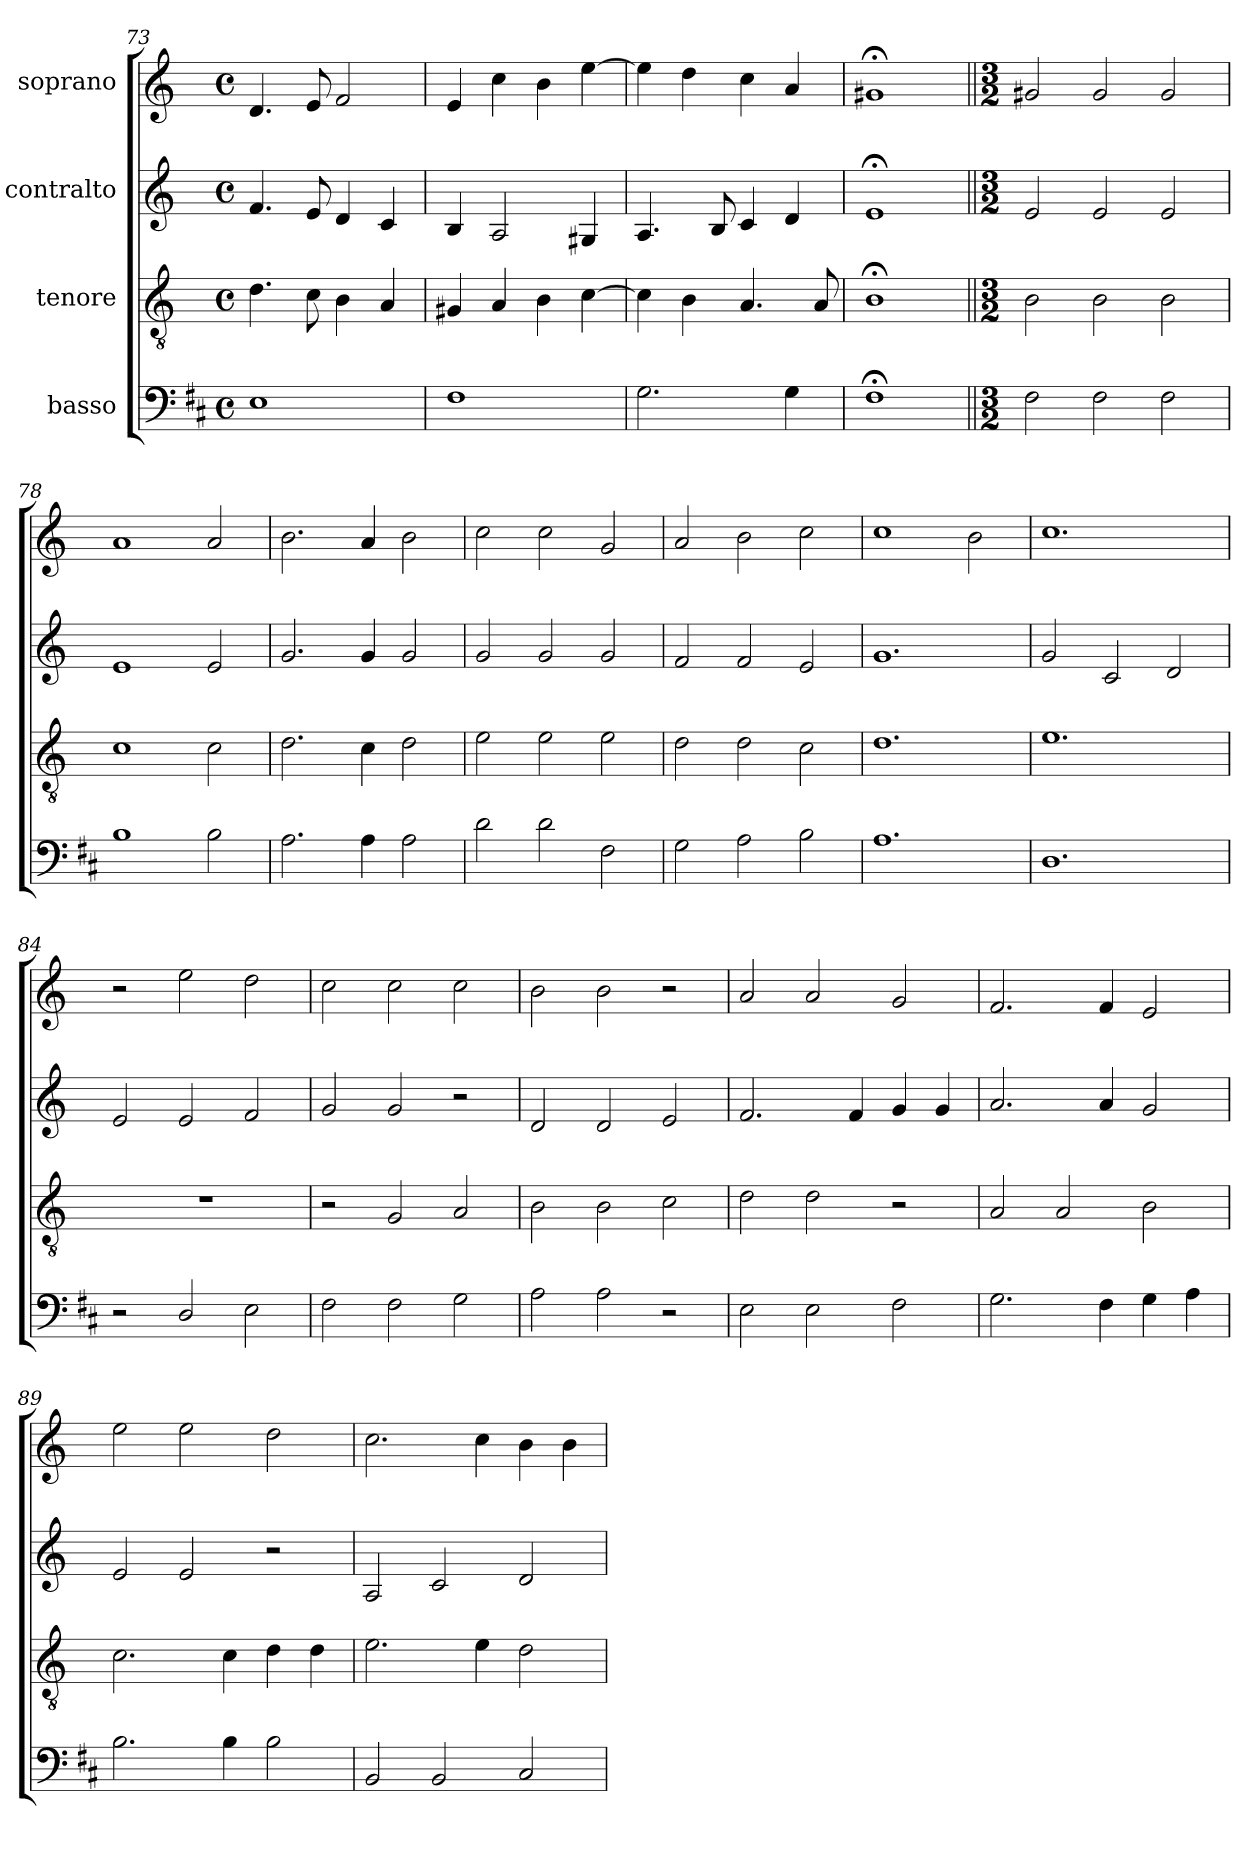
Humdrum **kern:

**kern	**kern	**kern	**kern
*part4	*part3	*part2	*part1
*staff4	*staff3	*staff2	*staff1
*I"basso	*I"tenore	*I"contralto	*I"soprano
*clefF4	*clefGv2	*clefG2	*clefG2
*ITrd1c2	*	*	*
*k[]	*k[]	*k[]	*k[]
*C:	*C:	*C:	*C:
*M4/4	*M4/4	*M4/4	*M4/4
*met(c)	*met(c)	*met(c)	*met(c)
=73	=73	=73	=73
1D	4.d\	4.f/	4.d/
.	8c\	8e/	8e/
.	4B\	4d/	2f/
.	4A/	4c/	.
=74	=74	=74	=74
*	*	*	*MM90
1E	4G#X/	4B/	4e/
.	4A/	2A/	4cc\
.	4B\	.	4b\
.	[>4c\	4G#X/	[>4ee\
=75	=75	=75	=75
*	*	*	*MM80
2.F\	4c\]	4.A/	4ee\]
.	4B\	.	4dd\
.	.	8B/	.
.	4.A/	4c/	4cc\
4F\	.	4d/	4a/
.	8A/	.	.
=76	=76	=76	=76
*	*	*	*MM50
1E;<	1B;<	1e;	1g#X;
!!LO:PB:g=z
=77||	=77||	=77||	=77||
*M3/2	*M3/2	*M3/2	*M3/2
*	*	*	*MM53
2E\	2B\	2e/	2g#X/
2E\	2B\	2e/	2g#/
2E\	2B\	2e/	2g#/
=78	=78	=78	=78
1A	1c	1e	1a
2A\	2c\	2e/	2a/
=79	=79	=79	=79
2.G\	2.d\	2.g/	2.b\
4G\	4c\	4g/	4a/
2G\	2d\	2g/	2b\
=80	=80	=80	=80
2c\	2e\	2g/	2cc\
2c\	2e\	2g/	2cc\
2E\	2e\	2g/	2g/
=81	=81	=81	=81
2F\	2d\	2f/	2a/
2G\	2d\	2f/	2b\
2A\	2c\	2e/	2cc\
!!LO:LB:g=z
=82	=82	=82	=82
1.G	1.d	1.g	1cc
.	.	.	2b\
=83	=83	=83	=83
1.C	1.e	2g/	1.cc
.	.	2c/	.
.	.	2d/	.
=84	=84	=84	=84
!	!LO:N:vis=1	!	!
2r	1.r	2e/	2r
2C/	.	2e/	2ee\
2D\	.	2f/	2dd\
=85	=85	=85	=85
2E\	2r	2g/	2cc\
2E\	2G/	2g/	2cc\
2F\	2A/	2r	2cc\
=86	=86	=86	=86
2G\	2B\	2d/	2b\
2G\	2B\	2d/	2b\
2r	2c\	2e/	2r
!!LO:LB:g=z
=87	=87	=87	=87
2D\	2d\	2.f/	2a/
2D\	2d\	.	2a/
.	.	4f/	.
2E\	2r	4g/	2g/
.	.	4g/	.
=88	=88	=88	=88
2.F\	2A/	2.a/	2.f/
.	2A/	.	.
4E\	.	4a/	4f/
4F\	2B\	2g/	2e/
4G\	.	.	.
=89	=89	=89	=89
2.A\	2.c\	2e/	2ee\
.	.	2e/	2ee\
4A\	4c\	.	.
2A\	4d\	2r	2dd\
.	4d\	.	.
=90	=90	=90	=90
2AA/	2.e\	2A/	2.cc\
2AA/	.	2c/	.
.	4e\	.	4cc\
2BB/	2d\	2d/	4b\
.	.	.	4b\
=	=	=	=
*-	*-	*-	*-
